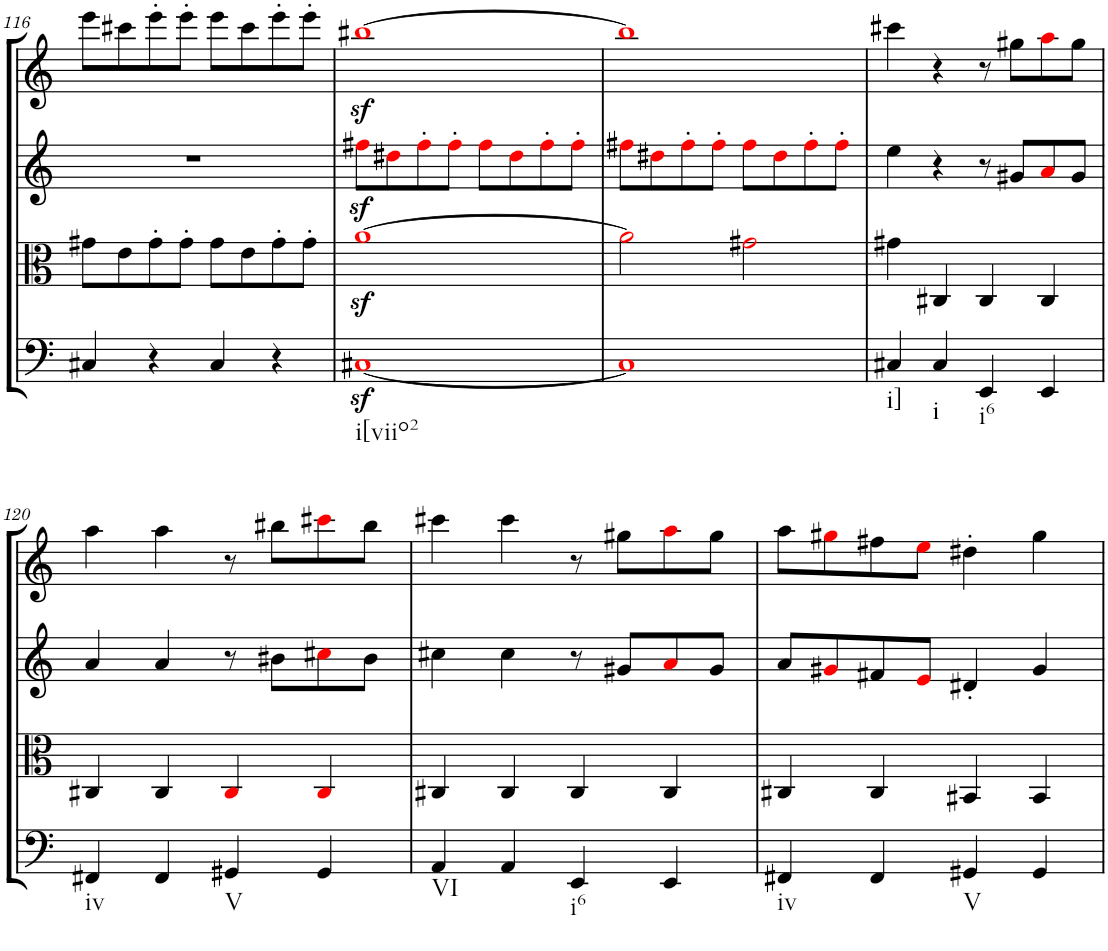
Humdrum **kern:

**kern	**kern	**kern	**kern
*part4	*part3	*part2	*part1
*staff4	*staff3	*staff2	*staff1
*I"Cello	*I"Viola	*I"2nd Violin	*I"1st Violin
!!LO:PB:g=z
*clefF4	*clefC3	*clefG2	*clefG2
*k[]	*k[]	*k[]	*k[]
*M2/2	*M2/2	*M2/2	*M2/2
*met(c|)	*met(c|)	*met(c|)	*met(c|)
=116	=116	=116	=116
4C#X/	8g#X\L	1r	8eee\L
.	8e\	.	8ccc#X\
4r	8g#'\	.	8eee'\
.	8g#'\J	.	8eee'\J
4C#/	8g#\L	.	8eee\L
.	8e\	.	8ccc#\
4r	8g#'\	.	8eee'\
.	8g#'\J	.	8eee'\J
=117	=117	=117	=117
!LO:TX:b:t=i[viio2	!	!	!
[1C#Xz<i	[1az<i	8ff#Xz<i\L	[1bb#Xz<i
.	.	8dd#Xi\	.
.	.	8ff#'i\	.
.	.	8ff#'i\J	.
.	.	8ff#i\L	.
.	.	8dd#i\	.
.	.	8ff#'i\	.
.	.	8ff#'i\J	.
=118	=118	=118	=118
1C#i]	2ai\]	8ff#Xi\L	1bb#i]
.	.	8dd#Xi\	.
.	.	8ff#'i\	.
.	.	8ff#'i\J	.
.	2g#Xi\	8ff#i\L	.
.	.	8dd#i\	.
.	.	8ff#'i\	.
.	.	8ff#'i\J	.
=119	=119	=119	=119
!LO:TX:b:t=i]	!	!	!
4C#X/	4g#X\	4ee\	4ccc#X\
!LO:TX:b:t=i	!	!	!
4C#/	4C#X/	4r	4r
!LO:TX:b:t=i6	!	!	!
4EE/	4C#/	8r	8r
.	.	8g#X/L	8gg#X\L
4EE/	4C#/	8ai/	8aai\
.	.	8g#/J	8gg#\J
!!LO:LB:g=z
=120	=120	=120	=120
!LO:TX:b:t=iv	!	!	!
4FF#X/	4C#X/	4a/	4aa\
4FF#/	4C#/	4a/	4aa\
!LO:TX:b:t=V	!	!	!
4GG#X/	4C#i/	8r	8r
.	.	8b#X\L	8bb#X\L
4GG#/	4C#i/	8cc#Xi\	8ccc#Xi\
.	.	8b#\J	8bb#\J
=121	=121	=121	=121
!LO:TX:b:t=VI	!	!	!
4AA/	4C#X/	4cc#X\	4ccc#X\
4AA/	4C#/	4cc#\	4ccc#\
!LO:TX:b:t=i6	!	!	!
4EE/	4C#/	8r	8r
.	.	8g#X/L	8gg#X\L
4EE/	4C#/	8ai/	8aai\
.	.	8g#/J	8gg#\J
=122	=122	=122	=122
!LO:TX:b:t=iv	!	!	!
4FF#X/	4C#X/	8a/L	8aa\L
.	.	8g#Xi/	8gg#Xi\
4FF#/	4C#/	8f#X/	8ff#X\
.	.	8ei/J	8eei\J
!LO:TX:b:t=V	!	!	!
4GG#X/	4BB#X/	4d#X'/	4dd#X'\
4GG#/	4BB#/	4g#/	4gg#\
=	=	=	=
*-	*-	*-	*-
